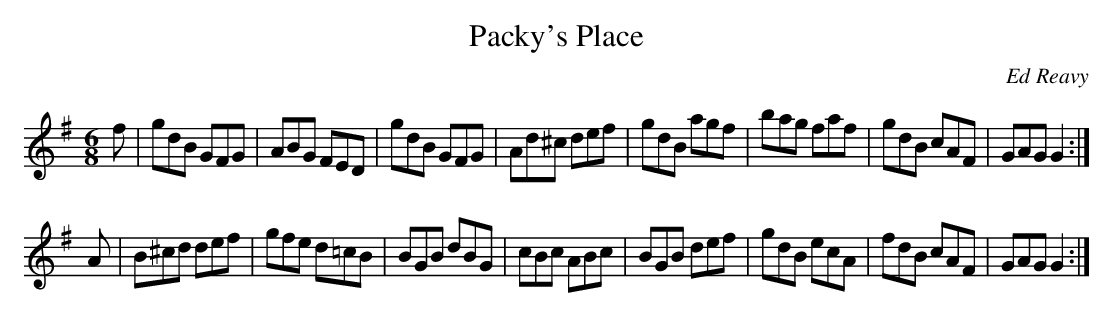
X:1
T:Packy's Place
C:Ed Reavy
M:6/8
L:1/8
K:G
f \
| gdB GFG | ABG FED | gdB GFG | Ad^c def \
| gdB agf | bag faf | gdB cAF | GAG G2 :|
A \
| B^cd def | gfe d=cB | BGB dBG | cBc ABc \
| BGB def | gdB ecA | fdB cAF | GAG G2 :|
